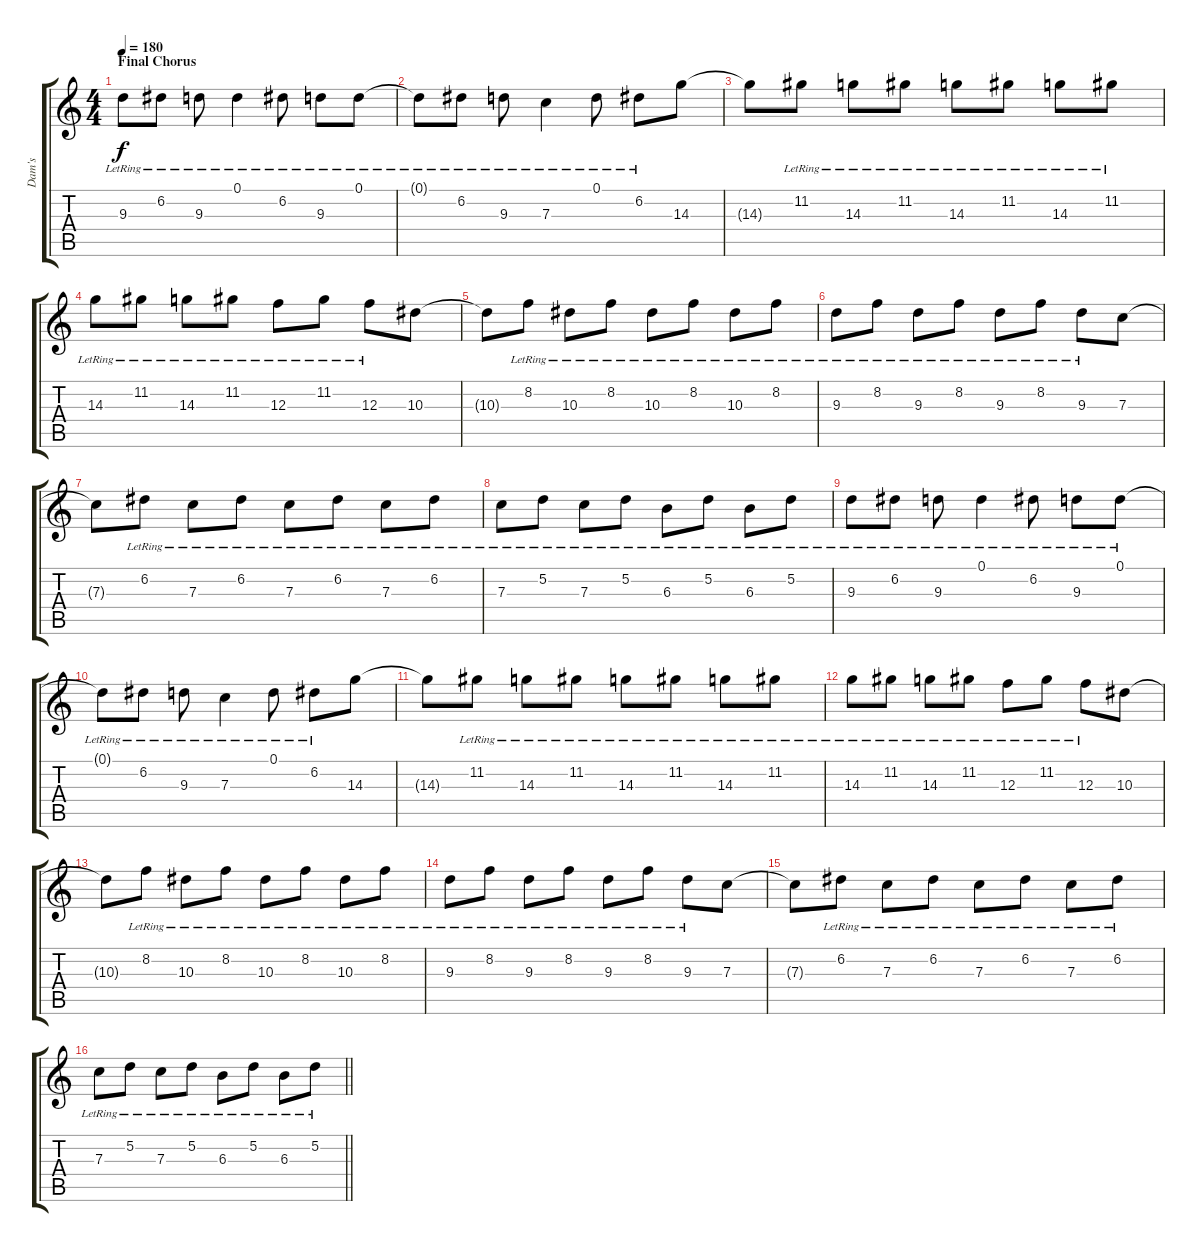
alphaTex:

\track ("Dam's" "Dam's") {instrument distortionguitar}
\staff {score tabs}
\tuning (D4 A3 F3 C3 G2 C2) {hide}
\ts (4 4)
\section ("" "Final Chorus")
\tempo 180
\clef g2
\ks c
9.3{lr}.8{dy f} 6.2{lr}.8 9.3{lr}.8 0.1{lr}.4 6.2{lr}.8 9.3{lr}.8 0.1{lr}.8 |
0.1{lr t}.8 6.2{lr}.8 9.3{lr}.8 7.3{lr}.4 0.1{lr}.8 6.2{lr}.8 14.3.8 |
14.3{t}.8 11.2{lr}.8 14.3{lr}.8 11.2{lr}.8 14.3{lr}.8 11.2{lr}.8 14.3{lr}.8 11.2{lr}.8 |
14.3{lr}.8 11.2{lr}.8 14.3{lr}.8 11.2{lr}.8 12.3{lr}.8 11.2{lr}.8 12.3{lr}.8 10.3.8 |
10.3{t}.8 8.2{lr}.8 10.3{lr}.8 8.2{lr}.8 10.3{lr}.8 8.2{lr}.8 10.3{lr}.8 8.2{lr}.8 |
9.3{lr}.8 8.2{lr}.8 9.3{lr}.8 8.2{lr}.8 9.3{lr}.8 8.2{lr}.8 9.3{lr}.8 7.3.8 |
7.3{t}.8 6.2{lr}.8 7.3{lr}.8 6.2{lr}.8 7.3{lr}.8 6.2{lr}.8 7.3{lr}.8 6.2{lr}.8 |
7.3{lr}.8 5.2{lr}.8 7.3{lr}.8 5.2{lr}.8 6.3{lr}.8 5.2{lr}.8 6.3{lr}.8 5.2{lr}.8 |
9.3{lr}.8 6.2{lr}.8 9.3{lr}.8 0.1{lr}.4 6.2{lr}.8 9.3{lr}.8 0.1{lr}.8 |
0.1{lr t}.8 6.2{lr}.8 9.3{lr}.8 7.3{lr}.4 0.1{lr}.8 6.2{lr}.8 14.3.8 |
14.3{t}.8 11.2{lr}.8 14.3{lr}.8 11.2{lr}.8 14.3{lr}.8 11.2{lr}.8 14.3{lr}.8 11.2{lr}.8 |
14.3{lr}.8 11.2{lr}.8 14.3{lr}.8 11.2{lr}.8 12.3{lr}.8 11.2{lr}.8 12.3{lr}.8 10.3.8 |
10.3{t}.8 8.2{lr}.8 10.3{lr}.8 8.2{lr}.8 10.3{lr}.8 8.2{lr}.8 10.3{lr}.8 8.2{lr}.8 |
9.3{lr}.8 8.2{lr}.8 9.3{lr}.8 8.2{lr}.8 9.3{lr}.8 8.2{lr}.8 9.3{lr}.8 7.3.8 |
7.3{t}.8 6.2{lr}.8 7.3{lr}.8 6.2{lr}.8 7.3{lr}.8 6.2{lr}.8 7.3{lr}.8 6.2{lr}.8 |
\barLineRight lightlight
7.3{lr}.8 5.2{lr}.8 7.3{lr}.8 5.2{lr}.8 6.3{lr}.8 5.2{lr}.8 6.3{lr}.8 5.2{lr}.8
